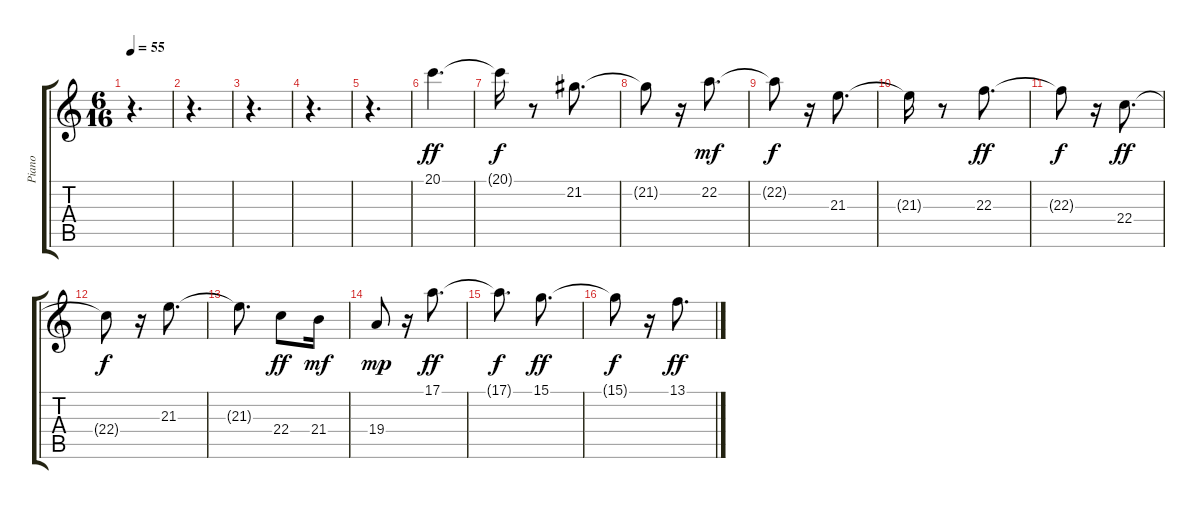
\track ("Piano" "Piano") {instrument brightacousticpiano}
\staff {score tabs}
\tuning (E4 B3 G3 D3 A2 E2) {hide}
\ts (6 16)
\tempo 55
\clef g2
\ks c
r.4{d dy mp} |
r.4{d} |
r.4{d} |
r.4{d} |
r.4{d} |
20.1.4{d dy ff} |
20.1{t}.16{dy f} r.8 21.2.8{d} |
21.2{t}.8 r.16 22.2.8{d dy mf} |
22.2{t}.8{dy f} r.16 21.3.8{d} |
21.3{t}.16 r.8 22.3.8{d dy ff} |
22.3{t}.8{dy f} r.16 22.4.8{d dy ff} |
22.4{t}.8{dy f} r.16 21.3.8{d} |
21.3{t}.8{d} 22.4.8{dy ff} 21.4.16{dy mf} |
19.4.8{dy mp} r.16 17.1.8{d dy ff} |
17.1{t}.8{d dy f} 15.1.8{d dy ff} |
15.1{t}.8{dy f} r.16 13.1.8{d dy ff}
